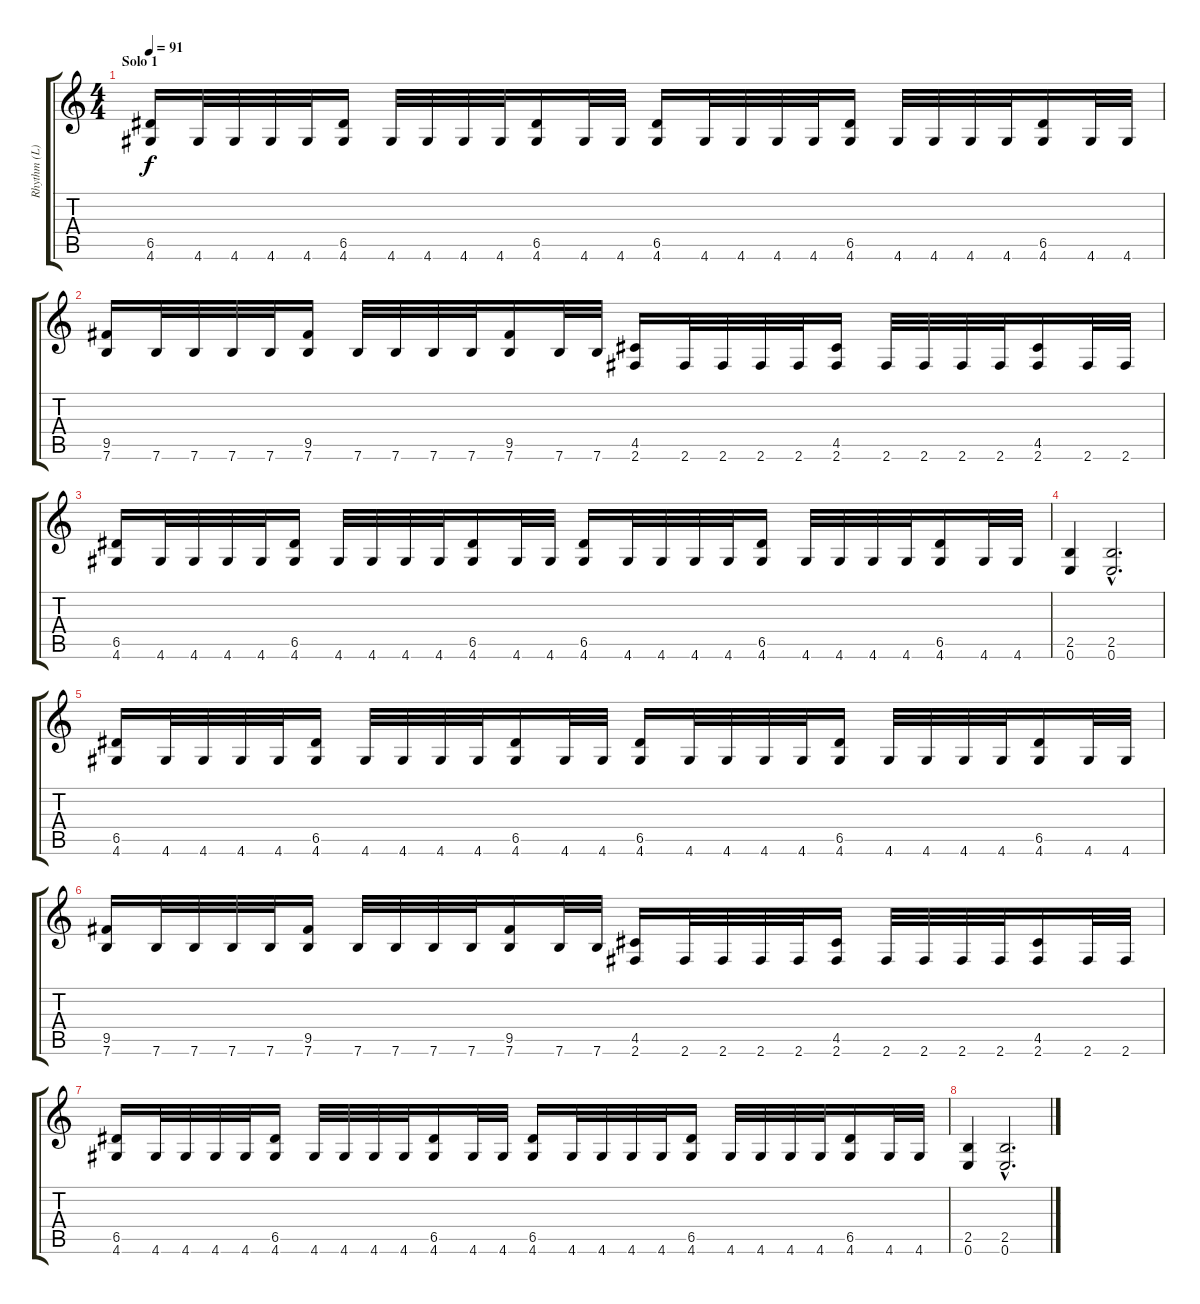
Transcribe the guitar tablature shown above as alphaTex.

\track ("Rhythm (L)" "Rhythm (L)") {instrument distortionguitar}
\staff {score tabs}
\tuning (E4 B3 G3 D3 A2 E2) {hide}
\ts (4 4)
\section ("" "Solo 1")
\tempo 91
\clef g2
\ks c
(6.5 4.6).16{dy f} 4.6.32 4.6.32 4.6.32 4.6.32 (6.5 4.6).16 4.6.32 4.6.32 4.6.32 4.6.32 (6.5 4.6).16 4.6.32 4.6.32 (6.5 4.6).16 4.6.32 4.6.32 4.6.32 4.6.32 (6.5 4.6).16 4.6.32 4.6.32 4.6.32 4.6.32 (6.5 4.6).16 4.6.32 4.6.32 |
(9.5 7.6).16 7.6.32 7.6.32 7.6.32 7.6.32 (9.5 7.6).16 7.6.32 7.6.32 7.6.32 7.6.32 (9.5 7.6).16 7.6.32 7.6.32 (4.5 2.6).16 2.6.32 2.6.32 2.6.32 2.6.32 (4.5 2.6).16 2.6.32 2.6.32 2.6.32 2.6.32 (4.5 2.6).16 2.6.32 2.6.32 |
(6.5 4.6).16 4.6.32 4.6.32 4.6.32 4.6.32 (6.5 4.6).16 4.6.32 4.6.32 4.6.32 4.6.32 (6.5 4.6).16 4.6.32 4.6.32 (6.5 4.6).16 4.6.32 4.6.32 4.6.32 4.6.32 (6.5 4.6).16 4.6.32 4.6.32 4.6.32 4.6.32 (6.5 4.6).16 4.6.32 4.6.32 |
(2.5 0.6).4 (2.5{hac} 0.6{hac}).2{d} |
(6.5 4.6).16 4.6.32 4.6.32 4.6.32 4.6.32 (6.5 4.6).16 4.6.32 4.6.32 4.6.32 4.6.32 (6.5 4.6).16 4.6.32 4.6.32 (6.5 4.6).16 4.6.32 4.6.32 4.6.32 4.6.32 (6.5 4.6).16 4.6.32 4.6.32 4.6.32 4.6.32 (6.5 4.6).16 4.6.32 4.6.32 |
(9.5 7.6).16 7.6.32 7.6.32 7.6.32 7.6.32 (9.5 7.6).16 7.6.32 7.6.32 7.6.32 7.6.32 (9.5 7.6).16 7.6.32 7.6.32 (4.5 2.6).16 2.6.32 2.6.32 2.6.32 2.6.32 (4.5 2.6).16 2.6.32 2.6.32 2.6.32 2.6.32 (4.5 2.6).16 2.6.32 2.6.32 |
(6.5 4.6).16 4.6.32 4.6.32 4.6.32 4.6.32 (6.5 4.6).16 4.6.32 4.6.32 4.6.32 4.6.32 (6.5 4.6).16 4.6.32 4.6.32 (6.5 4.6).16 4.6.32 4.6.32 4.6.32 4.6.32 (6.5 4.6).16 4.6.32 4.6.32 4.6.32 4.6.32 (6.5 4.6).16 4.6.32 4.6.32 |
(2.5 0.6).4 (2.5{hac} 0.6{hac}).2{d}
